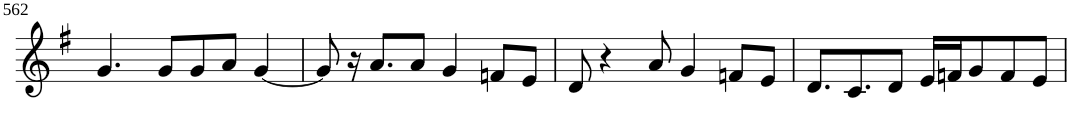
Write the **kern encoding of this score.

**kern
*part1
*staff1
*I"Violin
!!LO:PB:g=z
*clefG2
*k[f#]
*G:
*M8/8
=562
4.g/
8g/L
8g/
8a/J
[4g/
=563
8g/]
16r
8.a/L
8a/J
4g/
8fn/L
8e/J
=564
8d/
4r
8a/
4g/
8fn/L
8e/J
=565
8.d/L
8.c/
8d/J
16e/LL
16fn/J
8g/
8f/
8e/J
=
*-
